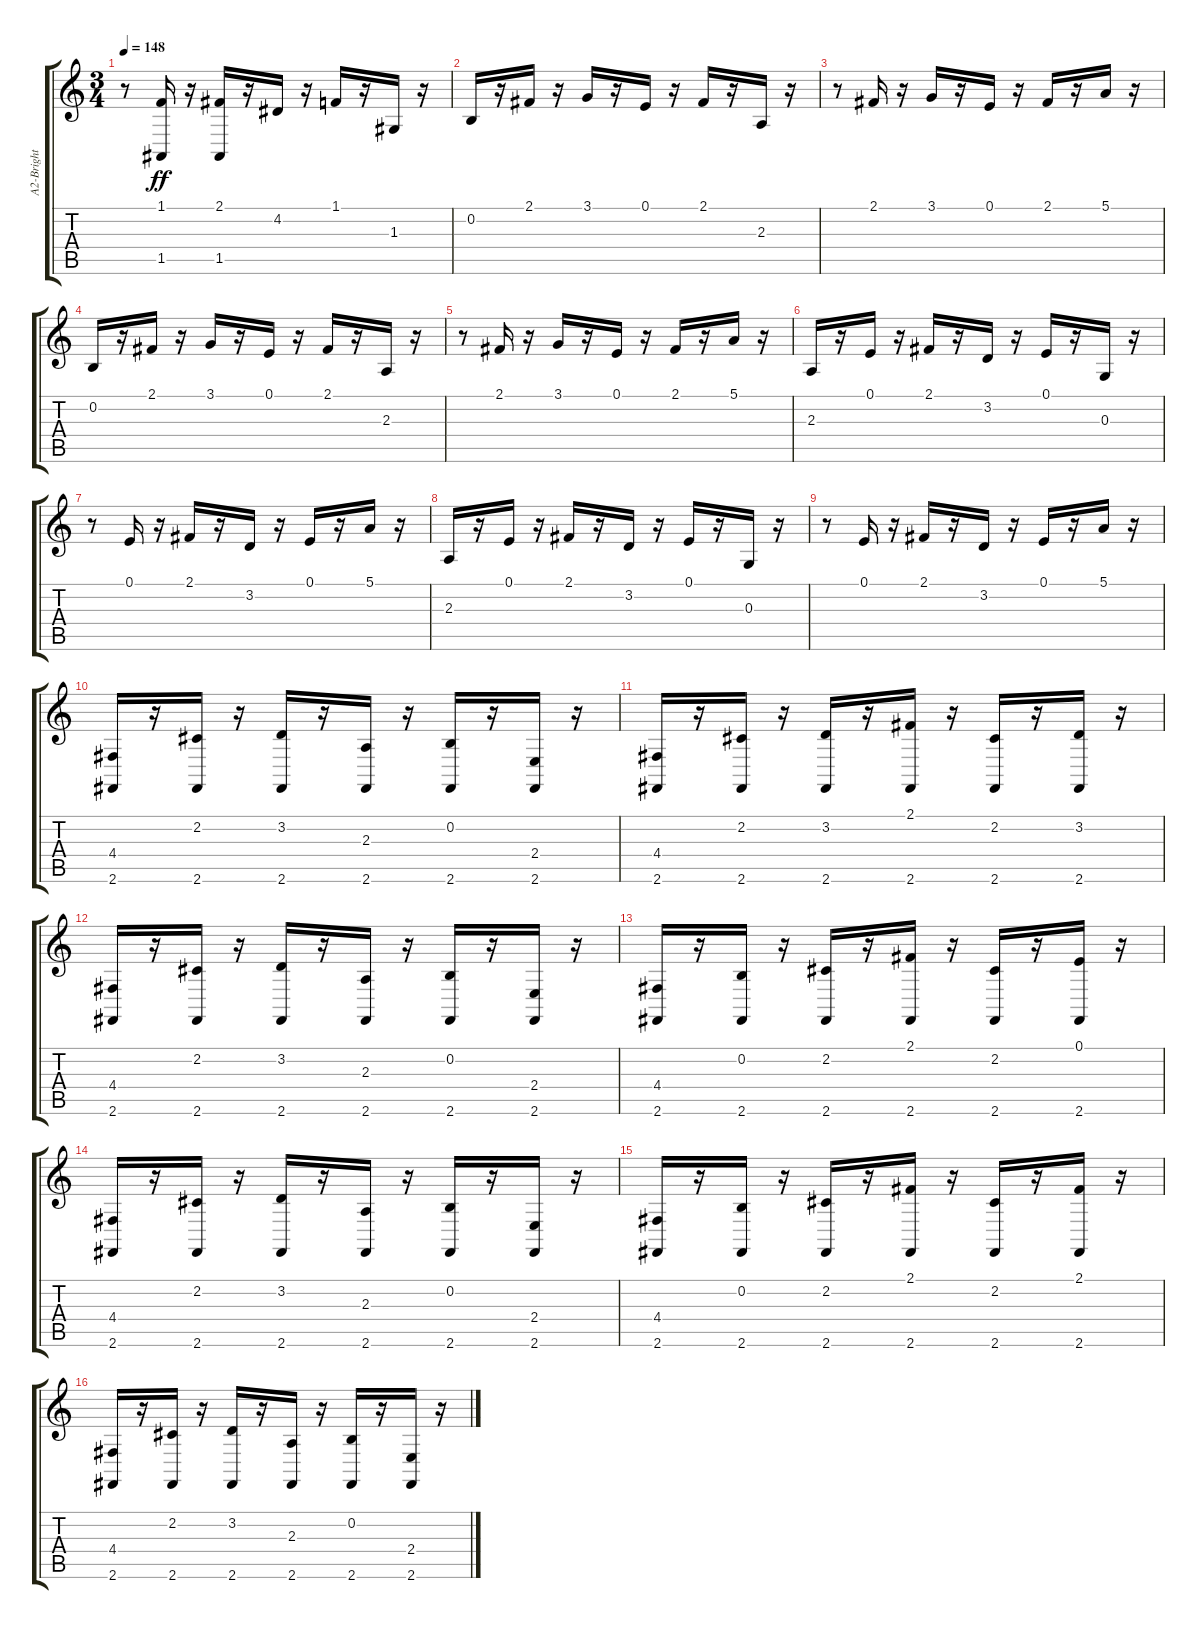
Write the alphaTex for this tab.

\track ("A2-Bright Str: " "A2-Bright ") {instrument stringensemble1}
\staff {score tabs}
\tuning (E4 B3 G3 D3 A2 E2) {hide}
\ts (3 4)
\tempo 148
\clef g2
\ks c
r.8{dy ff} (1.1 1.5).16 r.16 (2.1 1.5).16 r.16 4.2.16 r.16 1.1.16 r.16 1.3.16 r.16 |
0.2.16 r.16 2.1.16 r.16 3.1.16 r.16 0.1.16 r.16 2.1.16 r.16 2.3.16 r.16 |
r.8 2.1.16 r.16 3.1.16 r.16 0.1.16 r.16 2.1.16 r.16 5.1.16 r.16 |
0.2.16 r.16 2.1.16 r.16 3.1.16 r.16 0.1.16 r.16 2.1.16 r.16 2.3.16 r.16 |
r.8 2.1.16 r.16 3.1.16 r.16 0.1.16 r.16 2.1.16 r.16 5.1.16 r.16 |
2.3.16 r.16 0.1.16 r.16 2.1.16 r.16 3.2.16 r.16 0.1.16 r.16 0.3.16 r.16 |
r.8 0.1.16 r.16 2.1.16 r.16 3.2.16 r.16 0.1.16 r.16 5.1.16 r.16 |
2.3.16 r.16 0.1.16 r.16 2.1.16 r.16 3.2.16 r.16 0.1.16 r.16 0.3.16 r.16 |
r.8 0.1.16 r.16 2.1.16 r.16 3.2.16 r.16 0.1.16 r.16 5.1.16 r.16 |
(4.4 2.6).16 r.16 (2.2 2.6).16 r.16 (3.2 2.6).16 r.16 (2.3 2.6).16 r.16 (0.2 2.6).16 r.16 (2.4 2.6).16 r.16 |
(4.4 2.6).16 r.16 (2.2 2.6).16 r.16 (3.2 2.6).16 r.16 (2.1 2.6).16 r.16 (2.2 2.6).16 r.16 (3.2 2.6).16 r.16 |
(4.4 2.6).16 r.16 (2.2 2.6).16 r.16 (3.2 2.6).16 r.16 (2.3 2.6).16 r.16 (0.2 2.6).16 r.16 (2.4 2.6).16 r.16 |
(4.4 2.6).16 r.16 (0.2 2.6).16 r.16 (2.2 2.6).16 r.16 (2.1 2.6).16 r.16 (2.2 2.6).16 r.16 (0.1 2.6).16 r.16 |
(4.4 2.6).16 r.16 (2.2 2.6).16 r.16 (3.2 2.6).16 r.16 (2.3 2.6).16 r.16 (0.2 2.6).16 r.16 (2.4 2.6).16 r.16 |
(4.4 2.6).16 r.16 (0.2 2.6).16 r.16 (2.2 2.6).16 r.16 (2.1 2.6).16 r.16 (2.2 2.6).16 r.16 (2.1 2.6).16 r.16 |
(4.4 2.6).16 r.16 (2.2 2.6).16 r.16 (3.2 2.6).16 r.16 (2.3 2.6).16 r.16 (0.2 2.6).16 r.16 (2.4 2.6).16 r.16
